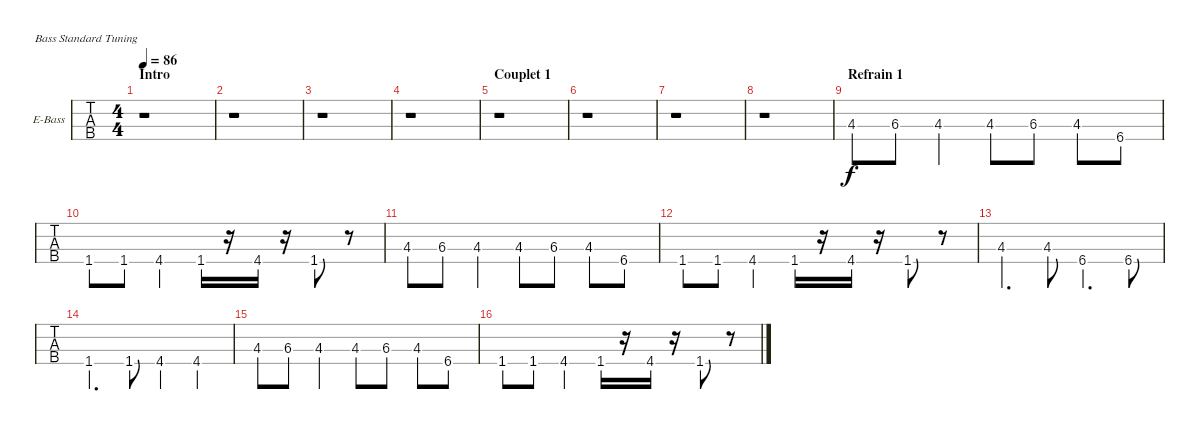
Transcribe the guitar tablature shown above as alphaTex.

\bracketExtendMode groupsimilarinstruments
\firstSystemTrackNameOrientation horizontal
\otherSystemsTrackNameOrientation horizontal
\track ("Basse" "E-Bass") {instrument electricbasspick}
\staff {tabs}
\tuning (G2 D2 A1 E1)
\ts (4 4)
\section ("" "Intro")
\tempo 86
\clef f4
\ks c
r.1{dy f instrument electricbasspick} |
r.1 |
r.1 |
r.1 |
\section ("" "Couplet 1")
r.1 |
r.1 |
r.1 |
r.1 |
\section ("" "Refrain 1")
4.3.8 6.3.8 4.3.4 4.3.8 6.3.8 4.3.8 6.4.8 |
1.4.8 1.4.8 4.4.4 1.4.16 r.16 4.4.16 r.16 1.4.8 r.8 |
4.3.8 6.3.8 4.3.4 4.3.8 6.3.8 4.3.8 6.4.8 |
1.4.8 1.4.8 4.4.4 1.4.16 r.16 4.4.16 r.16 1.4.8 r.8 |
4.3.4{d} 4.3.8 6.4.4{d} 6.4.8 |
1.4.4{d} 1.4.8 4.4.4 4.4.4 |
4.3.8 6.3.8 4.3.4 4.3.8 6.3.8 4.3.8 6.4.8 |
1.4.8 1.4.8 4.4.4 1.4.16 r.16 4.4.16 r.16 1.4.8 r.8
